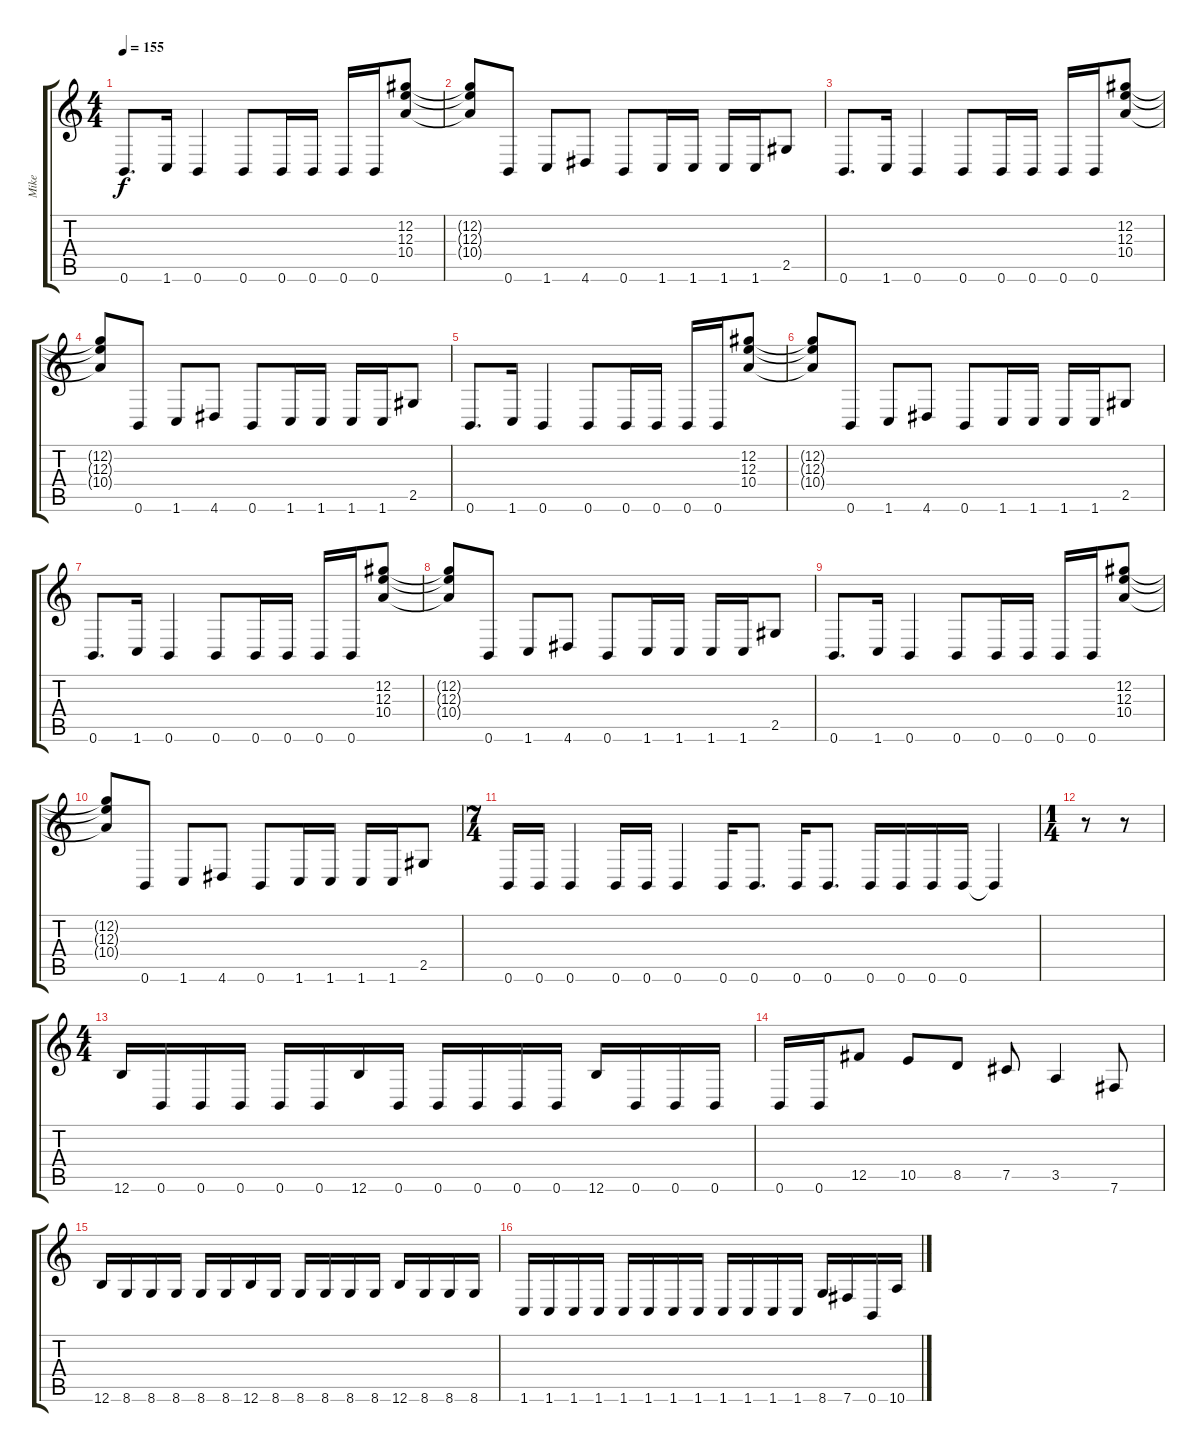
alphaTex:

\track ("Mike" "Mike") {instrument distortionguitar}
\staff {score tabs}
\tuning (Db4 Ab3 E3 B2 Gb2 B1) {hide}
\ts (4 4)
\tempo 155
\clef g2
\ks c
0.6.8{d dy f} 1.6.16 0.6.4 0.6.8 0.6.16 0.6.16 0.6.16 0.6.16 (12.2 12.3 10.4).8 |
(12.2{t} 12.3{t} 10.4{t}).8 0.6.8 1.6.8 4.6.8 0.6.8 1.6.16 1.6.16 1.6.16 1.6.16 2.5.8 |
0.6.8{d} 1.6.16 0.6.4 0.6.8 0.6.16 0.6.16 0.6.16 0.6.16 (12.2 12.3 10.4).8 |
(12.2{t} 12.3{t} 10.4{t}).8 0.6.8 1.6.8 4.6.8 0.6.8 1.6.16 1.6.16 1.6.16 1.6.16 2.5.8 |
0.6.8{d} 1.6.16 0.6.4 0.6.8 0.6.16 0.6.16 0.6.16 0.6.16 (12.2 12.3 10.4).8 |
(12.2{t} 12.3{t} 10.4{t}).8 0.6.8 1.6.8 4.6.8 0.6.8 1.6.16 1.6.16 1.6.16 1.6.16 2.5.8 |
0.6.8{d} 1.6.16 0.6.4 0.6.8 0.6.16 0.6.16 0.6.16 0.6.16 (12.2 12.3 10.4).8 |
(12.2{t} 12.3{t} 10.4{t}).8 0.6.8 1.6.8 4.6.8 0.6.8 1.6.16 1.6.16 1.6.16 1.6.16 2.5.8 |
0.6.8{d} 1.6.16 0.6.4 0.6.8 0.6.16 0.6.16 0.6.16 0.6.16 (12.2 12.3 10.4).8 |
(12.2{t} 12.3{t} 10.4{t}).8 0.6.8 1.6.8 4.6.8 0.6.8 1.6.16 1.6.16 1.6.16 1.6.16 2.5.8 |
\ts (7 4)
0.6.16 0.6.16 0.6.4 0.6.16 0.6.16 0.6.4 0.6.16 0.6.8{d} 0.6.16 0.6.8{d} 0.6.16 0.6.16 0.6.16 0.6.16 0.6{t}.4 |
\ts (1 4)
r.8 r.8 |
\ts (4 4)
12.6.16 0.6.16 0.6.16 0.6.16 0.6.16 0.6.16 12.6.16 0.6.16 0.6.16 0.6.16 0.6.16 0.6.16 12.6.16 0.6.16 0.6.16 0.6.16 |
0.6.16 0.6.16 12.5.8 10.5.8 8.5.8 7.5.8 3.5.4 7.6.8 |
12.6.16 8.6.16 8.6.16 8.6.16 8.6.16 8.6.16 12.6.16 8.6.16 8.6.16 8.6.16 8.6.16 8.6.16 12.6.16 8.6.16 8.6.16 8.6.16 |
1.6.16 1.6.16 1.6.16 1.6.16 1.6.16 1.6.16 1.6.16 1.6.16 1.6.16 1.6.16 1.6.16 1.6.16 8.6.16 7.6.16 0.6.16 10.6.16
